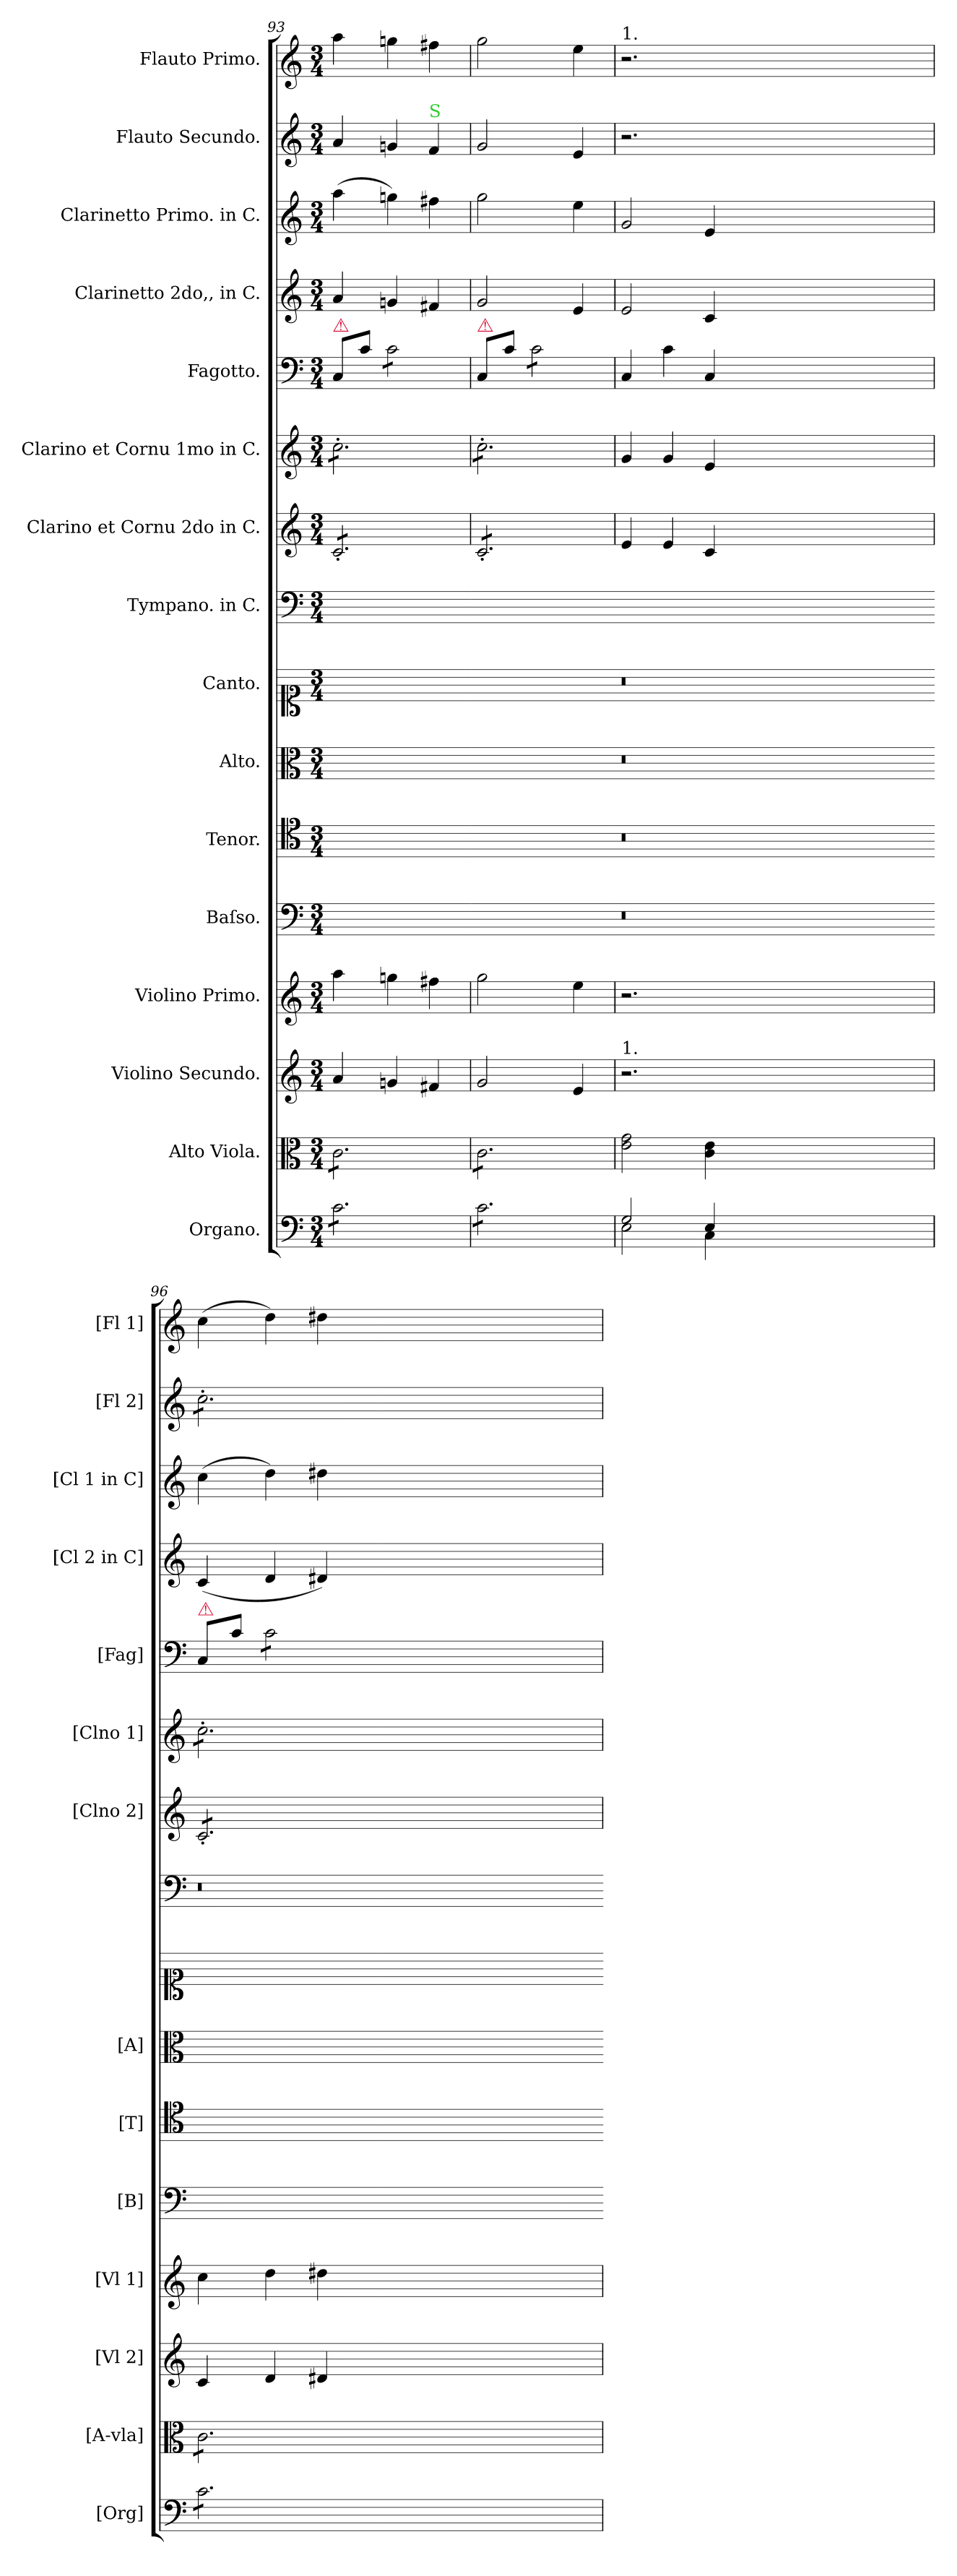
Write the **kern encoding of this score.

**kern	**kern	**kern	**kern	**kern	**kern	**kern	**kern	**kern	**kern	**kern	**kern	**dynam	**kern	**kern	**kern	**kern
*part16	*part15	*part14	*part13	*part12	*part11	*part10	*part9	*part8	*part7	*part6	*part5	*part5	*part4	*part3	*part2	*part1
*staff16	*staff15	*staff14	*staff13	*staff12	*staff11	*staff10	*staff9	*staff8	*staff7	*staff6	*staff5	*staff5	*staff4	*staff3	*staff2	*staff1
*I"Organo.	*I"Alto Viola.	*I"Violino Secundo.	*I"Violino Primo.	*I"Baſso.	*I"Tenor.	*I"Alto.	*I"Canto.	*I"Tympano. in C.	*I"Clarino et Cornu 2do in C.	*I"Clarino et Cornu 1mo in C.	*I"Fagotto.	*	*I"Clarinetto 2do,, in C.	*I"Clarinetto Primo. in C.	*I"Flauto Secundo.	*I"Flauto Primo.
*I'[Org]	*I'[A-vla]	*I'[Vl 2]	*I'[Vl 1]	*I'[B]	*I'[T]	*I'[A]	*	*	*I'[Clno 2]	*I'[Clno 1]	*I'[Fag]	*	*I'[Cl 2 in C]	*I'[Cl 1 in C]	*I'[Fl 2]	*I'[Fl 1]
*clefF4	*clefC3	*clefG2	*clefG2	*clefF4	*clefC4	*clefC3	*clefC1	*clefF4	*clefG2	*clefG2	*clefF4	*	*clefG2	*clefG2	*clefG2	*clefG2
*k[]	*k[]	*k[]	*k[]	*k[]	*k[]	*k[]	*k[]	*k[]	*k[]	*k[]	*k[]	*	*k[]	*k[]	*k[]	*k[]
*a:	*a:	*a:	*a:	*a:	*a:	*a:	*a:	*a:	*a:	*a:	*a:	*	*a:	*a:	*a:	*a:
*M3/4	*M3/4	*M3/4	*M3/4	*M3/4	*M3/4	*M3/4	*M3/4	*M3/4	*M3/4	*M3/4	*M3/4	*	*M3/4	*M3/4	*M3/4	*M3/4
=93	=93	=93	=93	=93	=93	=93	=93	=93	=93	=93	=93	=93	=93	=93	=93	=93
!	!	!	!	!	!	!	!	!	!	!	!LO:TX:a:color=crimson:t=⚠	!	!	!	!	!
*tremolo	*	*	*	*	*	*	*	*	*	*	*	*	*	*	*	*
*	*tremolo	*	*	*	*	*	*	*	*	*	*	*	*	*	*	*
*	*	*	*	*	*	*	*	*	*tremolo	*	*	*	*	*	*	*
*	*	*	*	*	*	*	*	*	*	*tremolo	*	*	*	*	*	*
8c\L	8c\L	4a/	4aa\	2.ryy	2.ryy	2.ryy	2.ryy	2.ryy	8c'</L	8cc'>\L	8C/L	.	4a/	(>4aa\	4a/	4aa\
8c\	8c\	.	.	.	.	.	.	.	8c'</	8cc'>\	8c\J	.	.	.	.	.
*	*	*	*	*	*	*	*	*	*	*	*tremolo	*	*	*	*	*
8c\	8c\	4gn/	4ggn\	.	.	.	.	.	8c'</	8cc'>\	8c\L	.	4gn/	4ggn\)	4gn/	4ggn\
8c\	8c\	.	.	.	.	.	.	.	8c'</	8cc'>\	8c\	.	.	.	.	.
!	!	!	!	!	!	!	!	!	!	!	!	!	!	!	!LO:TX:a:color=limegreen:t=S	!
8c\	8c\	4f#X/	4ff#X\	.	.	.	.	.	8c'</	8cc'>\	8c\	.	4f#X/	4ff#X\	4f/	4ff#X\
8c\J	8c\J	.	.	.	.	.	.	.	8c'</J	8cc'>\J	8c\J	.	.	.	.	.
*	*	*	*	*	*	*	*	*	*	*	*Xtremolo	*	*	*	*	*
=94	=94	=94	=94	=94-	=94-	=94-	=94-	=94-	=94	=94	=94	=94	=94	=94	=94	=94
!	!	!	!	!	!	!	!	!	!	!	!LO:TX:a:color=crimson:t=⚠	!	!	!	!	!
8c\L	8c\L	2g/	2gg\	2.ryy	2.ryy	2.ryy	2.ryy	2.ryy	8c'</L	8cc'>\L	8C/L	.	2g/	2gg\	2g/	2gg\
8c\	8c\	.	.	.	.	.	.	.	8c'</	8cc'>\	8c\J	.	.	.	.	.
*	*	*	*	*	*	*	*	*	*	*	*tremolo	*	*	*	*	*
8c\	8c\	.	.	.	.	.	.	.	8c'</	8cc'>\	8c\L	.	.	.	.	.
8c\	8c\	.	.	.	.	.	.	.	8c'</	8cc'>\	8c\	.	.	.	.	.
8c\	8c\	4e/	4ee\	.	.	.	.	.	8c'</	8cc'>\	8c\	.	4e/	4ee\	4e/	4ee\
8c\J	8c\J	.	.	.	.	.	.	.	8c'</J	8cc'>\J	8c\J	.	.	.	.	.
*	*	*	*	*	*	*	*	*	*	*	*Xtremolo	*	*	*	*	*
*	*	*	*	*	*	*	*	*	*	*Xtremolo	*	*	*	*	*	*
*	*	*	*	*	*	*	*	*	*Xtremolo	*	*	*	*	*	*	*
*	*Xtremolo	*	*	*	*	*	*	*	*	*	*	*	*	*	*	*
*Xtremolo	*	*	*	*	*	*	*	*	*	*	*	*	*	*	*	*
=95	=95	=95	=95	=95-	=95-	=95-	=95-	=95-	=95	=95	=95	=95	=95	=95	=95	=95
*^	*	*	*	*	*	*	*	*	*	*	*	*	*	*	*	*
!	!	!	!	!	!	!	!	!	!	!	!	!	!	!	!	!	!LO:TX:a:t=1.
!	!	!	!LO:TX:a:t=1.	!	!	!	!	!	!	!	!	!	!	!	!	!	!
2G/	2E\	2e\ 2g\	2.r	2.r	0.r	0.r	0.r	0.r	0.ryy	4e/	4g/	4C/	.	2e/	2g/	2.r	2.r
.	.	.	.	.	.	.	.	.	.	4e/	4g/	4c\	.	.	.	.	.
4E/	4C\	4c\ 4e\	.	.	.	.	.	.	.	4c/	4e/	4C/	.	4c/	4e/	.	.
0ryy	0ryy	0ryy	0ryy	0ryy	.	.	.	.	.	0ryy	0ryy	0ryy	.	0ryy	0ryy	0ryy	0ryy
4ryy	4ryy	4ryy	4ryy	4ryy	.	.	.	.	.	4ryy	4ryy	4ryy	.	4ryy	4ryy	4ryy	4ryy
=96	=96	=96	=96	=96	=96-	=96-	=96-	=96-	=96-	=96	=96	=96	=96	=96	=96	=96	=96
!	!	!	!	!	!	!	!	!	!	!	!	!LO:TX:a:color=crimson:t=⚠	!	!	!	!	!
!LO:TX:a:i:t=Tasto	!	!	!	!	!	!	!	!	!	!	!	!	!	!	!	!	!
!	!	!	!	!	!	!	!	!	!	!	!	!	!LO:DY:b:rj	!	!	!	!
*v	*v	*	*	*	*	*	*	*	*	*	*	*	*	*	*	*	*
*tremolo	*	*	*	*	*	*	*	*	*	*	*	*	*	*	*	*
*	*tremolo	*	*	*	*	*	*	*	*	*	*	*	*	*	*	*
*	*	*	*	*	*	*	*	*	*tremolo	*	*	*	*	*	*	*
*	*	*	*	*	*	*	*	*	*	*tremolo	*	*	*	*	*	*
*	*	*	*	*	*	*	*	*	*	*	*	*	*	*	*tremolo	*
8c\L	8c\L	4c/	4cc\	0.ryy	0.ryy	0.ryy	0.ryy	0.r	8c'</L	8cc'>\L	8C/L	p&colon;	(<4c/	(>4cc\	8cc'>\L	(>4cc\
8c\	8c\	.	.	.	.	.	.	.	8c'</	8cc'>\	8c\J	.	.	.	8cc'>\	.
*	*	*	*	*	*	*	*	*	*	*	*tremolo	*	*	*	*	*
8c\	8c\	4d/	4dd\	.	.	.	.	.	8c'</	8cc'>\	8c\L	.	4d/	4dd\)	8cc'>\	4dd\)
8c\	8c\	.	.	.	.	.	.	.	8c'</	8cc'>\	8c\	.	.	.	8cc'>\	.
8c\	8c\	4d#X/	4dd#X\	.	.	.	.	.	8c'</	8cc'>\	8c\	.	4d#X/)	4dd#X\	8cc'>\	4dd#X\
8c\J	8c\J	.	.	.	.	.	.	.	8c'</J	8cc'>\J	8c\J	.	.	.	8cc'>\J	.
*	*	*	*	*	*	*	*	*	*	*	*	*	*	*	*Xtremolo	*
*	*	*	*	*	*	*	*	*	*	*	*Xtremolo	*	*	*	*	*
*	*	*	*	*	*	*	*	*	*	*Xtremolo	*	*	*	*	*	*
*	*	*	*	*	*	*	*	*	*Xtremolo	*	*	*	*	*	*	*
*	*Xtremolo	*	*	*	*	*	*	*	*	*	*	*	*	*	*	*
*Xtremolo	*	*	*	*	*	*	*	*	*	*	*	*	*	*	*	*
0ryy	0ryy	0ryy	0ryy	.	.	.	.	.	0ryy	0ryy	0ryy	.	0ryy	0ryy	0ryy	0ryy
4ryy	4ryy	4ryy	4ryy	.	.	.	.	.	4ryy	4ryy	4ryy	.	4ryy	4ryy	4ryy	4ryy
=	=	=	=	=-	=-	=-	=-	=-	=	=	=	=	=	=	=	=
*-	*-	*-	*-	*-	*-	*-	*-	*-	*-	*-	*-	*-	*-	*-	*-	*-
